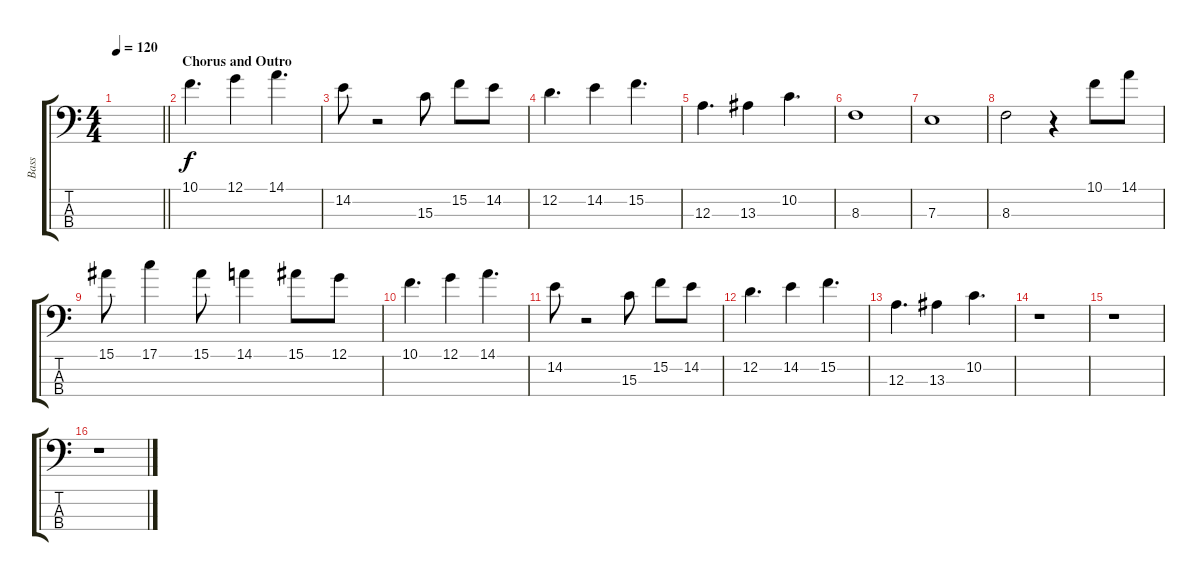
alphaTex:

\track ("Bass" "Bass") {instrument electricbassfinger}
\staff {score tabs}
\tuning (G2 D2 A1 E1) {hide}
\ts (4 4)
\tempo 120
\clef f4
\barLineRight lightlight
\ks c
|
\section ("" "Chorus and Outro")
10.1.4{d dy f} 12.1.4 14.1.4{d} |
14.2.8 r.2 15.3.8 15.2.8 14.2.8 |
12.2.4{d} 14.2.4 15.2.4{d} |
12.3.4{d} 13.3.4 10.2.4{d} |
8.3.1 |
7.3.1 |
8.3.2 r.4 10.1.8 14.1.8 |
15.1.8 17.1.4 15.1.8 14.1.4 15.1.8 12.1.8 |
10.1.4{d} 12.1.4 14.1.4{d} |
14.2.8 r.2 15.3.8 15.2.8 14.2.8 |
12.2.4{d} 14.2.4 15.2.4{d} |
12.3.4{d} 13.3.4 10.2.4{d} |
r.1 |
r.1 |
r.1
